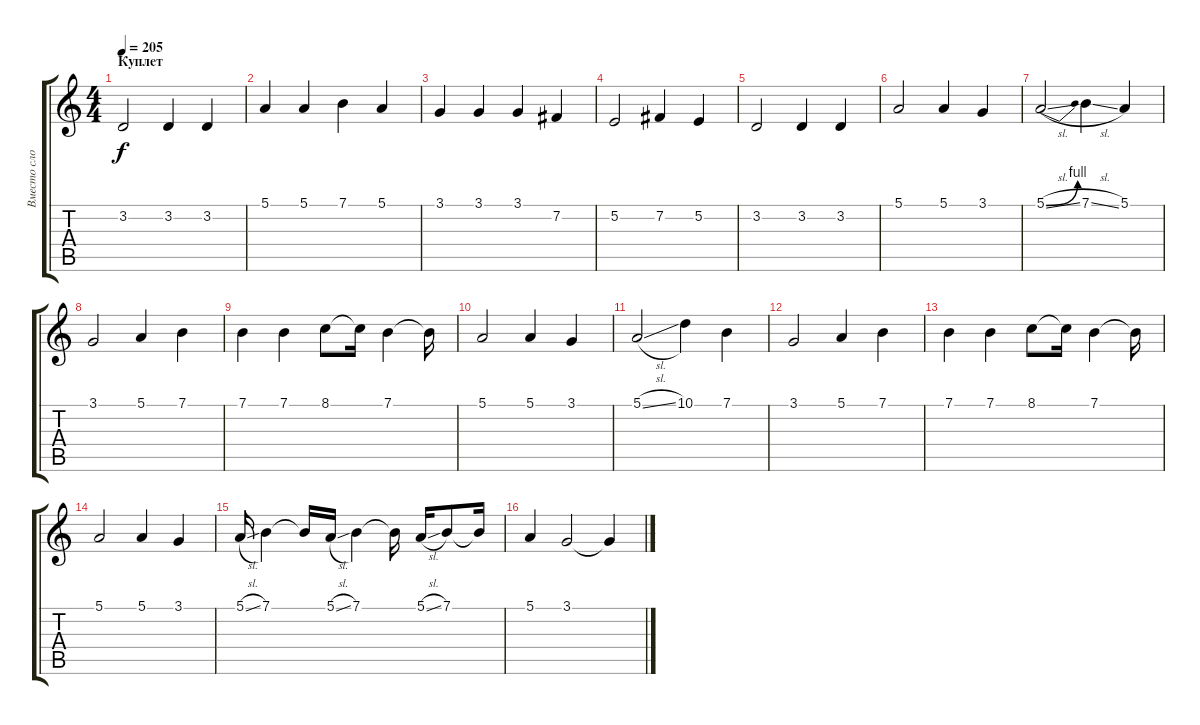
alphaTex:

\track ("Вместо слов" "Вместо сло") {instrument fx7echoes}
\staff {score tabs}
\tuning (E4 B3 G3 D3 A2 E2) {hide}
\ts (4 4)
\section ("" "Куплет")
\tempo 205
\clef g2
\ks c
3.2.2{dy f} 3.2.4 3.2.4 |
5.1.4 5.1.4 7.1.4 5.1.4 |
3.1.4 3.1.4 3.1.4 7.2.4 |
5.2.2 7.2.4 5.2.4 |
3.2.2 3.2.4 3.2.4 |
5.1.2 5.1.4 3.1.4 |
5.1{be (bend 0 0 60 4) sl}.2 7.1{sl}.4 5.1.4 |
3.1.2 5.1.4 7.1.4 |
7.1.4 7.1.4 8.1.8 8.1{t}.16 7.1.4 7.1{t}.16 |
5.1.2 5.1.4 3.1.4 |
5.1{sl}.2 10.1.4 7.1.4 |
3.1.2 5.1.4 7.1.4 |
7.1.4 7.1.4 8.1.8 8.1{t}.16 7.1.4 7.1{t}.16 |
5.1.2 5.1.4 3.1.4 |
5.1{sl}.16 7.1.4 7.1{t}.16 5.1{sl}.16 7.1.4 7.1{t}.16 5.1{sl}.16 7.1.8 7.1{t}.16 |
5.1.4 3.1.2 3.1{t}.4
